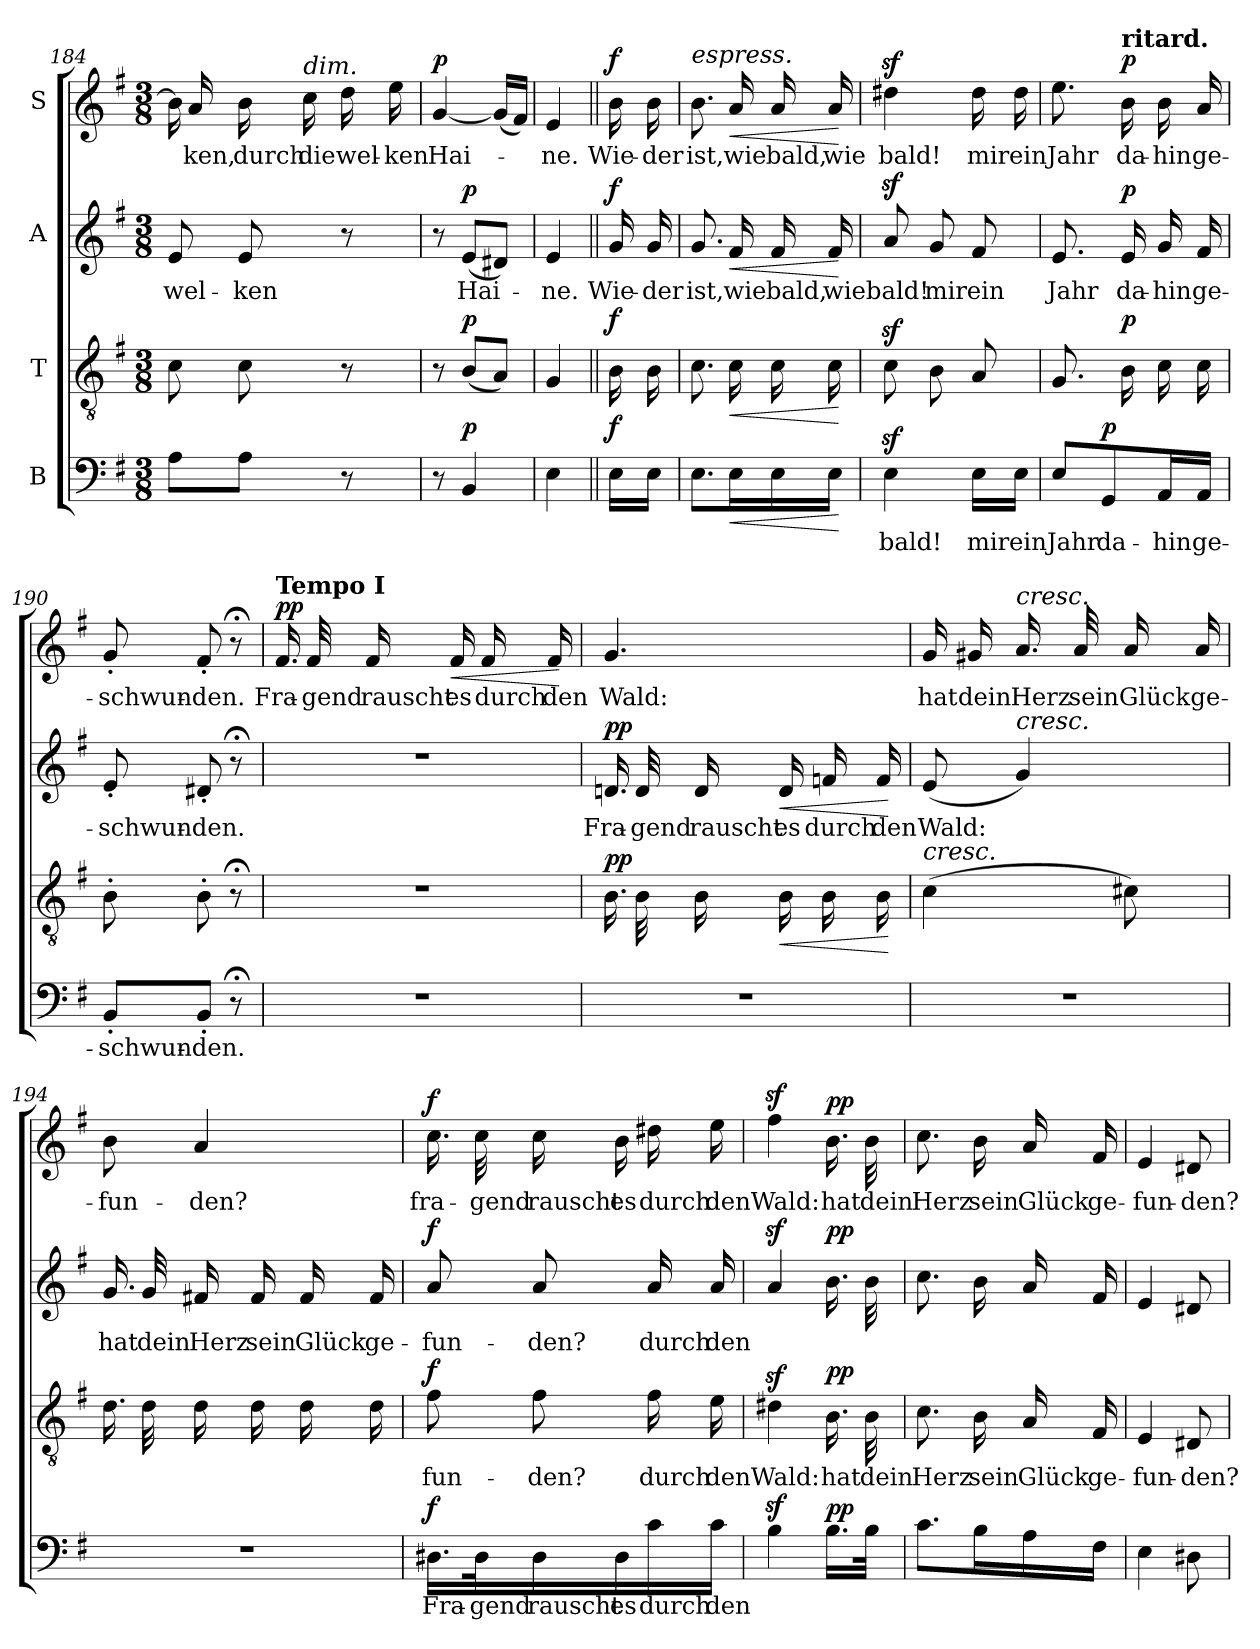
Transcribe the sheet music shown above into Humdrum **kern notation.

**kern	**text	**dynam	**kern	**text	**dynam	**kern	**text	**dynam	**kern	**text	**dynam
*part4	*part4	*part4	*part3	*part3	*part3	*part2	*part2	*part2	*part1	*part1	*part1
*staff4	*staff4	*staff4	*staff3	*staff3	*staff3	*staff2	*staff2	*staff2	*staff1	*staff1	*staff1
*I"B	*	*	*I"T	*	*	*I"A	*	*	*I"S	*	*
*clefF4	*	*	*clefGv2	*	*	*clefG2	*	*	*clefG2	*	*
*k[f#]	*	*	*k[f#]	*	*	*k[f#]	*	*	*k[f#]	*	*
*M3/8	*	*	*M3/8	*	*	*M3/8	*	*	*M3/8	*	*
=184	=184	=184	=184	=184	=184	=184	=184	=184	=184	=184	=184
8A\L	.	.	8c\	.	.	8e/	wel-	.	16b\]	.	.
.	.	.	.	.	.	.	.	.	16a/	-ken,	.
8A\J	.	.	8c\	.	.	8e/	-ken	.	16b\	durch	.
!	!	!	!	!	!	!	!	!	!LO:TX:a:i:t=dim.	!	!
.	.	.	.	.	.	.	.	.	16cc\	die	.
8r	.	.	8r	.	.	8r	.	.	16dd\	wel-	.
.	.	.	.	.	.	.	.	.	16ee\	-ken	.
=185	=185	=185	=185	=185	=185	=185	=185	=185	=185	=185	=185
!	!	!	!	!	!	!	!	!	!	!	!LO:DY:a
8r	.	.	8r	.	.	8r	.	.	[4g/	Hai-	p
!	!	!LO:DY:a	!	!	!LO:DY:a	!	!	!LO:DY:a	!	!	!
4BB/	.	p	(8B/L	.	p	(>8e/L	Hai-	p	.	.	.
.	.	.	8A/J)	.	.	8d#X/J)	.	.	(16g/LL]	.	.
.	.	.	.	.	.	.	.	.	16f#/JJ)	.	.
=186	=186	=186	=186	=186	=186	=186	=186	=186	=186	=186	=186
4E\	.	.	4G/	.	.	4e/	-ne.	.	4e/	-ne.	.
=186X10||	=186X10||	=186X10||	=186X10||	=186X10||	=186X10||	=186X10||	=186X10||	=186X10||	=186X10||	=186X10||	=186X10||
!	!	!LO:DY:a	!	!	!LO:DY:a	!	!	!LO:DY:a	!	!	!LO:DY:a
16E\LL	.	f	16B\	.	f	16g/	Wie-	f	16b\	Wie-	f
16E\JJ	.	.	16B\	.	.	16g/	-der	.	16b\	-der	.
=187	=187	=187	=187	=187	=187	=187	=187	=187	=187	=187	=187
!	!	!	!	!	!	!	!	!	!LO:TX:a:i:t=espress.	!	!
8.E\L	.	.	8.c\	.	.	8.g/	ist,	.	8.b\	ist,	.
!	!	!LO:HP:b	!	!	!LO:HP:b	!	!	!LO:HP:b	!	!	!LO:HP:b
16E\L	.	<	16c\	.	<	16f#/	wie	<	16a/	wie	<
16E\	.	.	16c\	.	.	16f#/	bald,	.	16a/	bald,	.
16E\JJ	.	.	16c\	.	.	16f#/	wie	.	16a/	wie	.
.	.	[	.	.	[	.	.	[	.	.	[
!!LO:PB:g=z
=188	=188	=188	=188	=188	=188	=188	=188	=188	=188	=188	=188
4Ez>\	bald!	.	8cz>\	.	.	8az>/	bald!	.	4dd#Xz>\	bald!	.
.	.	.	8B\	.	.	8g/	mir	.	.	.	.
16E\LL	mir	.	8A/	.	.	8f#/	ein	.	16dd#\	mir	.
16E\JJ	ein	.	.	.	.	.	.	.	16dd#\	ein	.
=189	=189	=189	=189	=189	=189	=189	=189	=189	=189	=189	=189
8E/L	Jahr	.	8.G/	.	.	8.e/	Jahr	.	8.ee\	Jahr	.
!	!	!LO:DY:a	!	!	!	!	!	!	!	!	!
8GG/	da-	p	.	.	.	.	.	.	.	.	.
!	!	!	!	!	!	!	!	!	!LO:TX:a:B:t=ritard.	!	!
!	!	!	!	!	!LO:DY:a	!	!	!LO:DY:a	!	!	!LO:DY:a
.	.	.	16B\	.	p	16e/	da-	p	16b\	da-	p
16AA/L	-hin	.	16c\	.	.	16g/	-hin	.	16b\	-hin	.
16AA/JJ	ge-	.	16c\	.	.	16f#/	ge-	.	16a/	ge-	.
=190	=190	=190	=190	=190	=190	=190	=190	=190	=190	=190	=190
8BB'/L	-schwun-	.	8B'\	.	.	8e'/	-schwun-	.	8g'/	-schwun-	.
8BB'/J	-den.	.	8B'\	.	.	8d#X'/	-den.	.	8f#'/	-den.	.
8r;<	.	.	8r;<	.	.	8r;<	.	.	8r;<	.	.
=191	=191	=191	=191	=191	=191	=191	=191	=191	=191	=191	=191
!	!	!	!	!	!	!	!	!	!LO:TX:a:B:t=Tempo I	!	!
!	!	!	!	!	!	!	!	!	!	!	!LO:DY:a
4.r	.	.	4.r	.	.	4.r	.	.	16.f#/	Fra-	pp
.	.	.	.	.	.	.	.	.	32f#/	-gend	.
.	.	.	.	.	.	.	.	.	16f#/	rauscht	.
!	!	!	!	!	!	!	!	!	!	!	!LO:HP:b
.	.	.	.	.	.	.	.	.	16f#/	es	<
.	.	.	.	.	.	.	.	.	16f#/	durch	.
.	.	.	.	.	.	.	.	.	16f#/	den	.
.	.	.	.	.	.	.	.	.	.	.	[
!!LO:LB:g=z
=192	=192	=192	=192	=192	=192	=192	=192	=192	=192	=192	=192
!	!	!	!	!	!LO:DY:a	!	!	!LO:DY:a	!	!	!
4.r	.	.	16.B\	.	pp	16.dn/	Fra-	pp	4.g/	Wald:	.
.	.	.	32B\	.	.	32d/	-gend	.	.	.	.
.	.	.	16B\	.	.	16d/	rauscht	.	.	.	.
!	!	!	!	!	!LO:HP:b	!	!	!LO:HP:b	!	!	!
.	.	.	16B\	.	<	16d/	es	<	.	.	.
.	.	.	16B\	.	.	16fn/	durch	.	.	.	.
.	.	.	16B\	.	.	16f/	den	.	.	.	.
.	.	.	.	.	[	.	.	[	.	.	.
=193	=193	=193	=193	=193	=193	=193	=193	=193	=193	=193	=193
!	!	!	!LO:TX:a:i:t=cresc.	!	!	!	!	!	!	!	!
4.r	.	.	(4c\	.	.	(>8e/	Wald:	.	16g/	hat	.
.	.	.	.	.	.	.	.	.	16g#X/	dein	.
!	!	!	!	!	!	!	!	!	!LO:TX:a:i:t=cresc.	!	!
!	!	!	!	!	!	!LO:TX:a:i:t=cresc.	!	!	!	!	!
.	.	.	.	.	.	4g/)	.	.	16.a/	Herz	.
.	.	.	.	.	.	.	.	.	32a/	sein	.
.	.	.	8c#X\)	.	.	.	.	.	16a/	Glück	.
.	.	.	.	.	.	.	.	.	16a/	ge-	.
=194	=194	=194	=194	=194	=194	=194	=194	=194	=194	=194	=194
4.r	.	.	16.d\	.	.	16.g/	hat	.	8b\	-fun-	.
.	.	.	32d\	.	.	32g/	dein	.	.	.	.
.	.	.	16d\	.	.	16f#X/	Herz	.	4a/	-den?	.
.	.	.	16d\	.	.	16f#/	sein	.	.	.	.
.	.	.	16d\	.	.	16f#/	Glück	.	.	.	.
.	.	.	16d\	.	.	16f#/	ge-	.	.	.	.
!!LO:LB:g=z
=195	=195	=195	=195	=195	=195	=195	=195	=195	=195	=195	=195
!	!	!LO:DY:a	!	!	!LO:DY:a	!	!	!LO:DY:a	!	!	!LO:DY:a
16.D#X\LL	Fra-	f	8f#\	-fun-	f	8a/	-fun-	f	16.cc\	fra-	f
32D#\K	-gend	.	.	.	.	.	.	.	32cc\	-gend	.
16D#\	rauscht	.	8f#\	-den?	.	8a/	-den?	.	16cc\	rauscht	.
16D#\	es	.	.	.	.	.	.	.	16b\	es	.
16c\	durch	.	16f#\	durch	.	16a/	durch	.	16dd#X\	durch	.
16c\JJ	den	.	16e\	den	.	16a/	den	.	16ee\	den	.
=196	=196	=196	=196	=196	=196	=196	=196	=196	=196	=196	=196
4Bz>\	.	.	4d#Xz>\	Wald:	.	4az>/	.	.	4ff#z>\	Wald:	.
!	!	!LO:DY:a	!	!	!LO:DY:a	!	!	!LO:DY:a	!	!	!LO:DY:a
16.B\LL	.	pp	16.B\	hat	pp	16.b\	.	pp	16.b\	hat	pp
32B\JJk	.	.	32B\	dein	.	32b\	.	.	32b\	dein	.
=197	=197	=197	=197	=197	=197	=197	=197	=197	=197	=197	=197
8.c\L	.	.	8.c\	Herz	.	8.cc\	.	.	8.cc\	Herz	.
16B\L	.	.	16B\	sein	.	16b\	.	.	16b\	sein	.
16A\	.	.	16A/	Glück	.	16a/	.	.	16a/	Glück	.
16F#\JJ	.	.	16F#/	ge-	.	16f#/	.	.	16f#/	ge-	.
=198	=198	=198	=198	=198	=198	=198	=198	=198	=198	=198	=198
4E\	.	.	4E/	-fun-	.	4e/	.	.	4e/	-fun-	.
8D#X\	.	.	8D#X/	-den?	.	8d#X/	.	.	8d#X/	-den?	.
=	=	=	=	=	=	=	=	=	=	=	=
*-	*-	*-	*-	*-	*-	*-	*-	*-	*-	*-	*-
